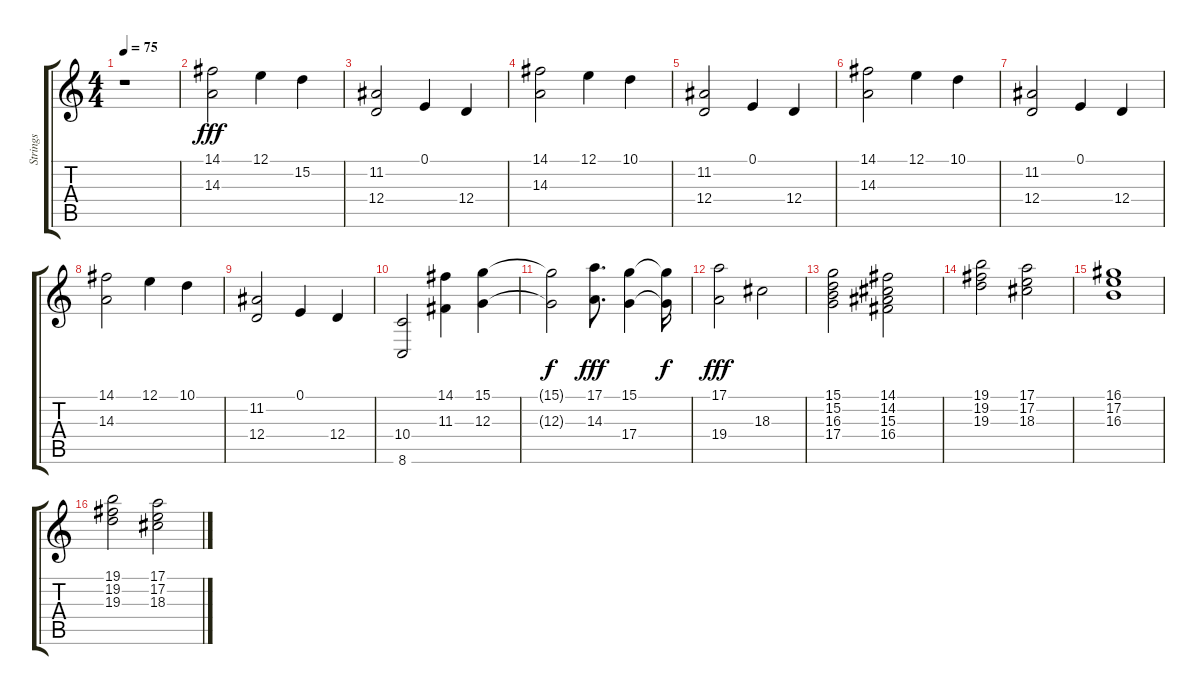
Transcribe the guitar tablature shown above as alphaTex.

\track ("Strings" "Strings") {instrument stringensemble1}
\staff {score tabs}
\tuning (E4 B3 G3 D3 A2 E2) {hide}
\ts (4 4)
\tempo 75
\clef g2
\ks c
r.1{dy f} |
(14.1 14.3).2{dy fff volume 11} 12.1.4 15.2.4 |
(11.2 12.4).2 0.1.4 12.4.4 |
(14.1 14.3).2 12.1.4 10.1.4 |
(11.2 12.4).2 0.1.4 12.4.4 |
(14.1 14.3).2 12.1.4 10.1.4 |
(11.2 12.4).2 0.1.4 12.4.4 |
(14.1 14.3).2 12.1.4 10.1.4 |
(11.2 12.4).2 0.1.4 12.4.4 |
(10.4 8.6).2 (14.1 11.3).4 (15.1 12.3).4 |
(15.1{t} 12.3{t}).2{dy f} (17.1 14.3).8{d dy fff} (15.1 17.4).4 (15.1{t} 17.4{t}).16{dy f} |
(17.1 19.4).2{dy fff} 18.3.2 |
(15.1 15.2 16.3 17.4).2 (14.1 14.2 15.3 16.4).2 |
(19.1 19.2 19.3).2 (17.1 17.2 18.3).2 |
(16.1 17.2 16.3).1 |
(19.1 19.2 19.3).2 (17.1 17.2 18.3).2
